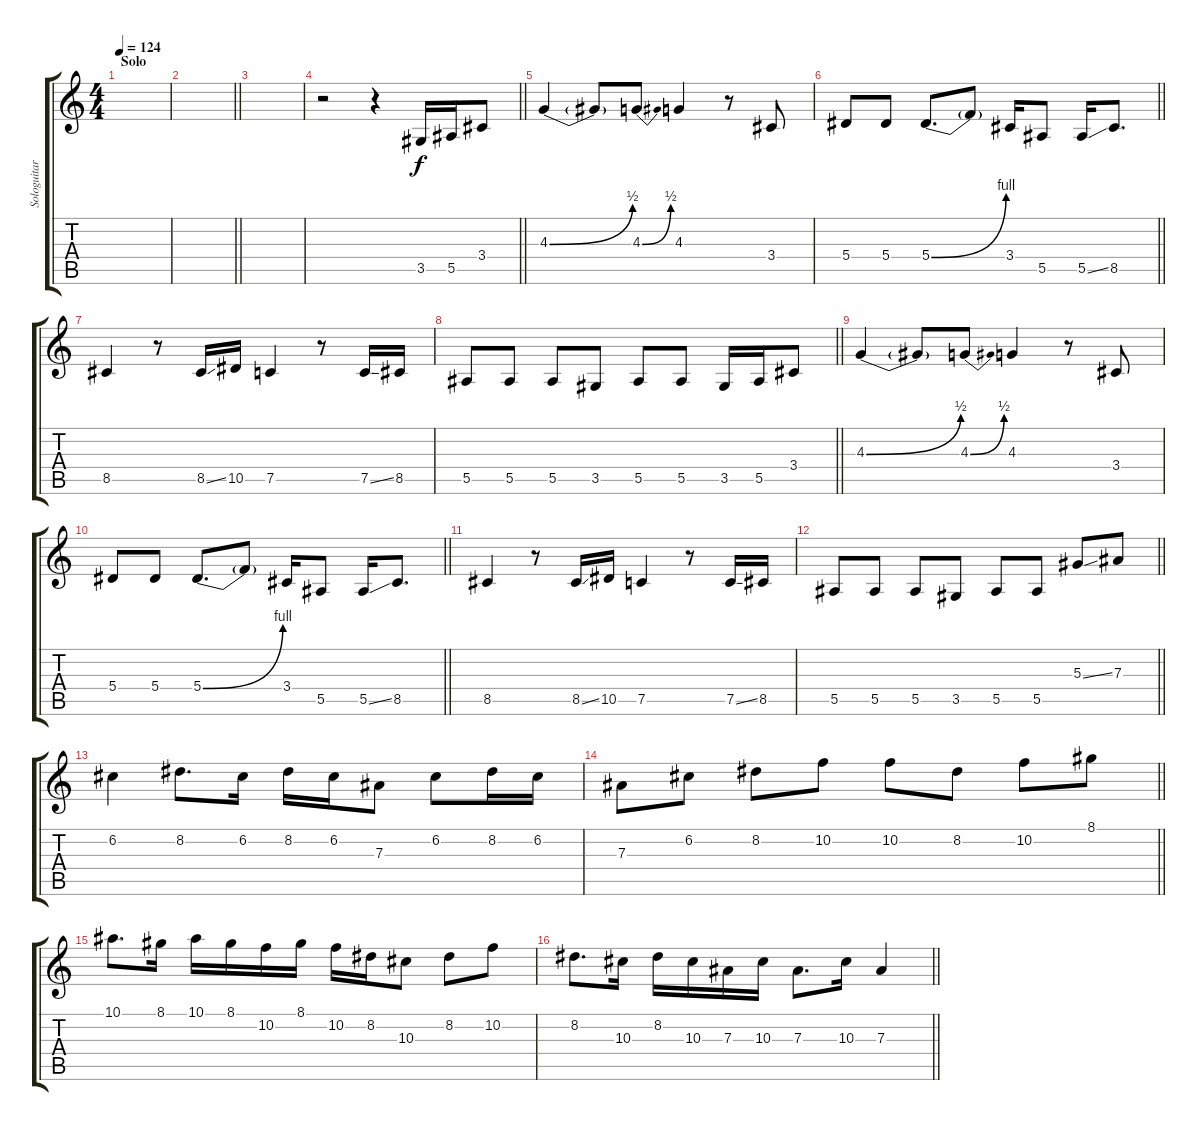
\track ("Sologuitar" "Sologuitar") {instrument overdrivenguitar}
\staff {score tabs}
\tuning (C4 G3 Eb3 Bb2 F2 C2) {hide}
\ts (4 4)
\section ("" "Solo")
\tempo 124
\clef g2
\ks c
|
\barLineRight lightlight
|
|
\barLineRight lightlight
r.2 r.4 3.5.16 5.5.16 3.4.8 |
4.3{be (bend 0 0 60 2)}.4 4.3{t}.8 4.3{be (bend 0 0 60 2)}.8 4.3.4 r.8 3.4.8 |
\barLineRight lightlight
5.4.8 5.4.8 5.4{be (bend 0 0 60 4)}.8{d} 5.4{t}.8 3.4.16 5.5.8 5.5{ss}.16 8.5.8{d} |
8.5.4 r.8 8.5{ss}.16 10.5.16 7.5.4 r.8 7.5{ss}.16 8.5.16 |
\barLineRight lightlight
5.5.8 5.5.8 5.5.8 3.5.8 5.5.8 5.5.8 3.5.16 5.5.16 3.4.8 |
4.3{be (bend 0 0 60 2)}.4 4.3{t}.8 4.3{be (bend 0 0 60 2)}.8 4.3.4 r.8 3.4.8 |
\barLineRight lightlight
5.4.8 5.4.8 5.4{be (bend 0 0 60 4)}.8{d} 5.4{t}.8 3.4.16 5.5.8 5.5{ss}.16 8.5.8{d} |
8.5.4 r.8 8.5{ss}.16 10.5.16 7.5.4 r.8 7.5{ss}.16 8.5.16 |
\barLineRight lightlight
5.5.8 5.5.8 5.5.8 3.5.8 5.5.8 5.5.8 5.3{ss}.8 7.3.8 |
6.2.4 8.2.8{d} 6.2.16 8.2.16 6.2.16 7.3.8 6.2.8 8.2.16 6.2.16 |
\barLineRight lightlight
7.3.8 6.2.8 8.2.8 10.2.8 10.2.8 8.2.8 10.2.8 8.1.8 |
10.1.8{d} 8.1.16 10.1.16 8.1.16 10.2.16 8.1.16 10.2.16 8.2.16 10.3.8 8.2.8 10.2.8 |
\barLineRight lightlight
8.2.8{d} 10.3.16 8.2.16 10.3.16 7.3.16 10.3.16 7.3.8{d} 10.3.16 7.3.4
